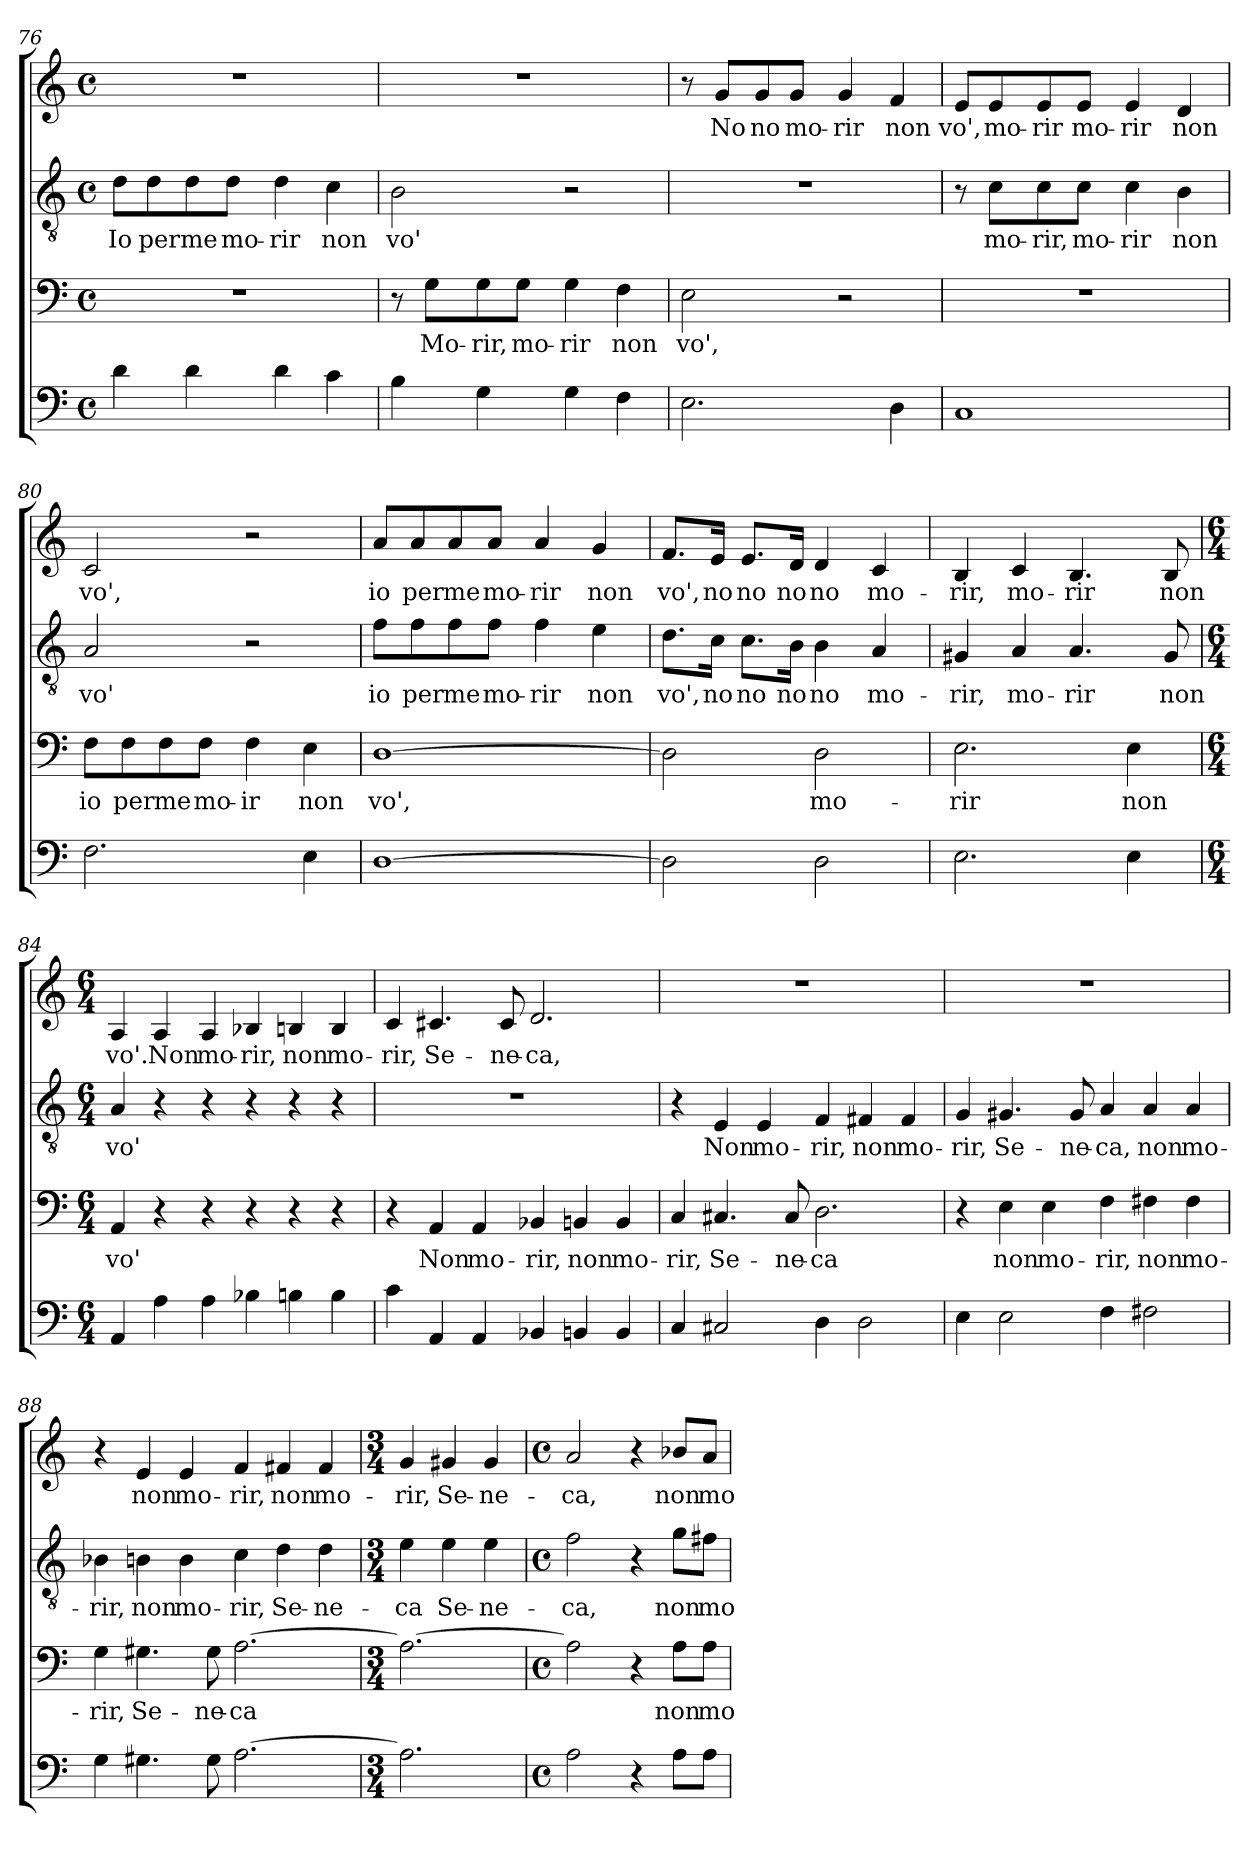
**kern	**kern	**text	**kern	**text	**kern	**text
*part4	*part3	*part3	*part2	*part2	*part1	*part1
*staff4	*staff3	*staff3	*staff2	*staff2	*staff1	*staff1
!!LO:PB:g=z
*clefF4	*clefF4	*	*clefGv2	*	*clefG2	*
*k[]	*k[]	*	*k[]	*	*k[]	*
*C:	*C:	*	*C:	*	*C:	*
*M4/4	*M4/4	*	*M4/4	*	*M4/4	*
*met(c)	*met(c)	*	*met(c)	*	*met(c)	*
=76	=76	=76	=76	=76	=76	=76
4d\	1r	.	8d\L	Io	1r	.
.	.	.	8d\	per	.	.
4d\	.	.	8d\	me	.	.
.	.	.	8d\J	mo-	.	.
4d\	.	.	4d\	-rir	.	.
4c\	.	.	4c\	non	.	.
=77	=77	=77	=77	=77	=77	=77
4B\	8r	.	2B\	vo'	1r	.
.	8G\L	Mo-	.	.	.	.
4G\	8G\	-rir,	.	.	.	.
.	8G\J	mo-	.	.	.	.
4G\	4G\	-rir	2r	.	.	.
4F\	4F\	non	.	.	.	.
=78	=78	=78	=78	=78	=78	=78
2.E\	2E\	vo',	1r	.	8r	.
.	.	.	.	.	8g/L	No
.	.	.	.	.	8g/	no
.	.	.	.	.	8g/J	mo-
.	2r	.	.	.	4g/	-rir
4D\	.	.	.	.	4f/	non
=79	=79	=79	=79	=79	=79	=79
1C	1r	.	8r	.	8e/L	vo',
.	.	.	8c\L	mo-	8e/	mo-
.	.	.	8c\	-rir,	8e/	-rir
.	.	.	8c\J	mo-	8e/J	mo-
.	.	.	4c\	-rir	4e/	-rir
.	.	.	4B\	non	4d/	non
!!LO:LB:g=z
=80	=80	=80	=80	=80	=80	=80
2.F\	8F\L	io	2A/	vo'	2c/	vo',
.	8F\	per	.	.	.	.
.	8F\	me	.	.	.	.
.	8F\J	mo-	.	.	.	.
.	4F\	-ir	2r	.	2r	.
4E\	4E\	non	.	.	.	.
=81	=81	=81	=81	=81	=81	=81
[1D	[1D	vo',	8f\L	io	8a/L	io
.	.	.	8f\	per	8a/	per
.	.	.	8f\	me	8a/	me
.	.	.	8f\J	mo-	8a/J	mo-
.	.	.	4f\	-rir	4a/	-rir
.	.	.	4e\	non	4g/	non
=82	=82	=82	=82	=82	=82	=82
2D\]	2D\]	.	8.d\L	vo',	8.f/L	vo',
.	.	.	16c\Jk	no	16e/Jk	no
.	.	.	8.c\L	no	8.e/L	no
.	.	.	16B\Jk	no	16d/Jk	no
2D\	2D\	mo-	4B\	no	4d/	no
.	.	.	4A/	mo-	4c/	mo-
=83	=83	=83	=83	=83	=83	=83
2.E\	2.E\	-rir	4G#X/	-rir,	4B/	-rir,
.	.	.	4A/	mo-	4c/	mo-
.	.	.	4.A/	-rir	4.B/	-rir
4E\	4E\	non	.	.	.	.
.	.	.	8G#/	non	8B/	non
!!LO:LB:g=z
=84	=84	=84	=84	=84	=84	=84
*M6/4	*M6/4	*	*M6/4	*	*M6/4	*
4AA/	4AA/	vo'	4A/	vo'	4A/	vo'.
4A\	4r	.	4r	.	4A/	Non
4A\	4r	.	4r	.	4A/	mo-
4B-X\	4r	.	4r	.	4B-X/	-rir,
4Bn\	4r	.	4r	.	4Bn/	non
4B\	4r	.	4r	.	4B/	mo-
=85	=85	=85	=85	=85	=85	=85
4c\	4r	.	1.r	.	4c/	-rir,
4AA/	4AA/	Non	.	.	4.c#X/	Se-
4AA/	4AA/	mo-	.	.	.	.
.	.	.	.	.	8c#/	-ne-
4BB-X/	4BB-X/	-rir,	.	.	2.d/	-ca,
4BBn/	4BBn/	non	.	.	.	.
4BB/	4BB/	mo-	.	.	.	.
=86	=86	=86	=86	=86	=86	=86
4C/	4C/	-rir,	4r	.	1.r	.
2C#X/	4.C#X/	Se-	4E/	Non	.	.
.	.	.	4E/	mo-	.	.
.	8C#/	-ne-	.	.	.	.
4D\	2.D\	-ca	4F/	-rir,	.	.
2D\	.	.	4F#X/	non	.	.
.	.	.	4F#/	mo-	.	.
!!LO:PB:g=z
=87	=87	=87	=87	=87	=87	=87
4E\	4r	.	4G/	-rir,	1.r	.
2E\	4E\	non	4.G#X/	Se-	.	.
.	4E\	mo-	.	.	.	.
.	.	.	8G#/	-ne-	.	.
4F\	4F\	-rir,	4A/	-ca,	.	.
2F#X\	4F#X\	non	4A/	non	.	.
.	4F#\	mo-	4A/	mo-	.	.
=88	=88	=88	=88	=88	=88	=88
4G\	4G\	-rir,	4B-X\	-rir,	4r	.
4.G#X\	4.G#X\	Se-	4Bn\	non	4e/	non
.	.	.	4B\	mo-	4e/	mo-
8G#\	8G#\	-ne-	.	.	.	.
[2.A\	[2.A\	-ca	4c\	-rir,	4f/	-rir,
.	.	.	4d\	Se-	4f#X/	non
.	.	.	4d\	-ne-	4f#/	mo-
=89	=89	=89	=89	=89	=89	=89
*M3/4	*M3/4	*	*M3/4	*	*M3/4	*
2.A\]	2.A\_	.	4e\	-ca	4g/	-rir,
.	.	.	4e\	Se-	4g#X/	Se-
.	.	.	4e\	-ne-	4g#/	-ne-
=90	=90	=90	=90	=90	=90	=90
*M4/4	*M4/4	*	*M4/4	*	*M4/4	*
*met(c)	*met(c)	*	*met(c)	*	*met(c)	*
2A\	2A\]	.	2f\	-ca,	2a/	-ca,
4r	4r	.	4r	.	4r	.
8A\L	8A\L	non	8g\L	non	8b-X/L	non
8A\J	8A\J	mo-	8f#X\J	mo-	8a/J	mo-
=	=	=	=	=	=	=
*-	*-	*-	*-	*-	*-	*-
